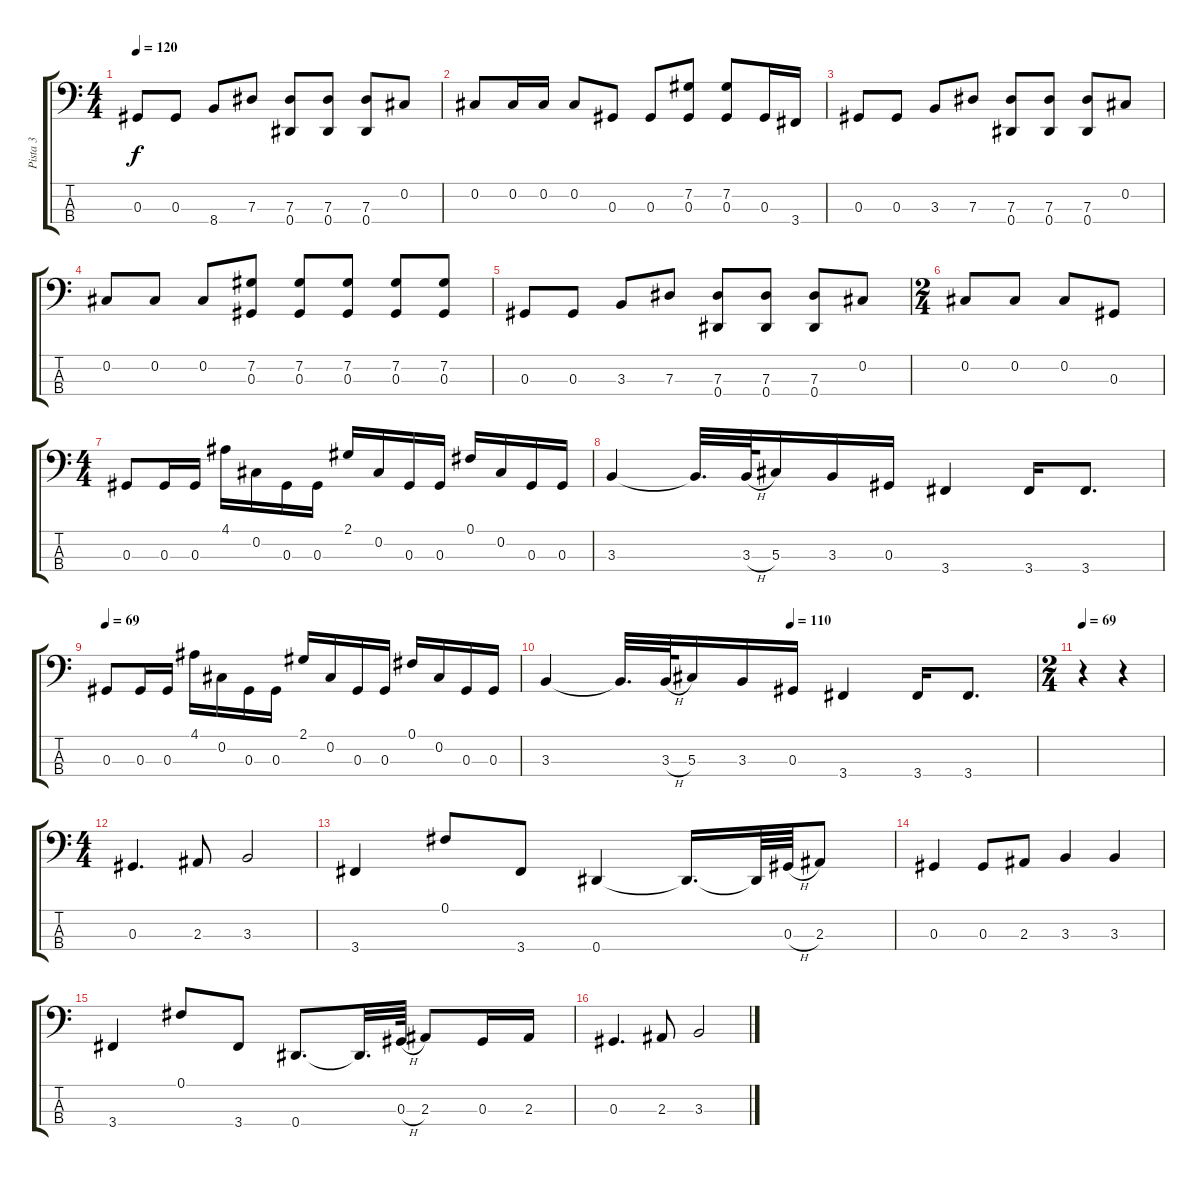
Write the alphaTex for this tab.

\track ("Pista 3" "Pista 3") {instrument electricbassfinger}
\staff {score tabs}
\tuning (Gb2 Db2 Ab1 Eb1) {hide}
\ts (4 4)
\tempo 120
\clef f4
\ks c
0.3.8{dy f} 0.3.8 8.4.8 7.3.8 (7.3 0.4).8 (7.3 0.4).8 (7.3 0.4).8 0.2.8 |
0.2.8 0.2.16 0.2.16 0.2.8 0.3.8 0.3.8 (7.2 0.3).8 (7.2 0.3).8 0.3.16 3.4.16 |
0.3.8 0.3.8 3.3.8 7.3.8 (7.3 0.4).8 (7.3 0.4).8 (7.3 0.4).8 0.2.8 |
0.2.8 0.2.8 0.2.8 (7.2 0.3).8 (7.2 0.3).8 (7.2 0.3).8 (7.2 0.3).8 (7.2 0.3).8 |
0.3.8 0.3.8 3.3.8 7.3.8 (7.3 0.4).8 (7.3 0.4).8 (7.3 0.4).8 0.2.8 |
\ts (2 4)
0.2.8 0.2.8 0.2.8 0.3.8 |
\ts (4 4)
0.3.8 0.3.16 0.3.16 4.1.16 0.2.16 0.3.16 0.3.16 2.1.16 0.2.16 0.3.16 0.3.16 0.1.16 0.2.16 0.3.16 0.3.16 |
3.3.4 3.3{t}.32{d} 3.3{h}.64 5.3.16 3.3.16 0.3.16 3.4.4 3.4.16 3.4.8{d} |
\tempo 69
0.3.8 0.3.16 0.3.16 4.1.16 0.2.16 0.3.16 0.3.16 2.1.16 0.2.16 0.3.16 0.3.16 0.1.16 0.2.16 0.3.16 0.3.16 |
\tempo (110 0.5)
3.3.4 3.3{t}.32{d} 3.3{h}.64 5.3.16 3.3.16 0.3.16 3.4.4 3.4.16 3.4.8{d} |
\ts (2 4)
\tempo 69
r.4 r.4 |
\ts (4 4)
0.3.4{d} 2.3.8 3.3.2 |
3.4.4 0.1.8 3.4.8 0.4.4 0.4{t}.16{d} 0.4{t}.64 0.3{h}.64 2.3.8 |
0.3.4 0.3.8 2.3.8 3.3.4 3.3.4 |
3.4.4 0.1.8 3.4.8 0.4.8{d} 0.4{t}.32{d} 0.3{h}.64 2.3.8 0.3.16 2.3.16 |
0.3.4{d} 2.3.8 3.3.2
